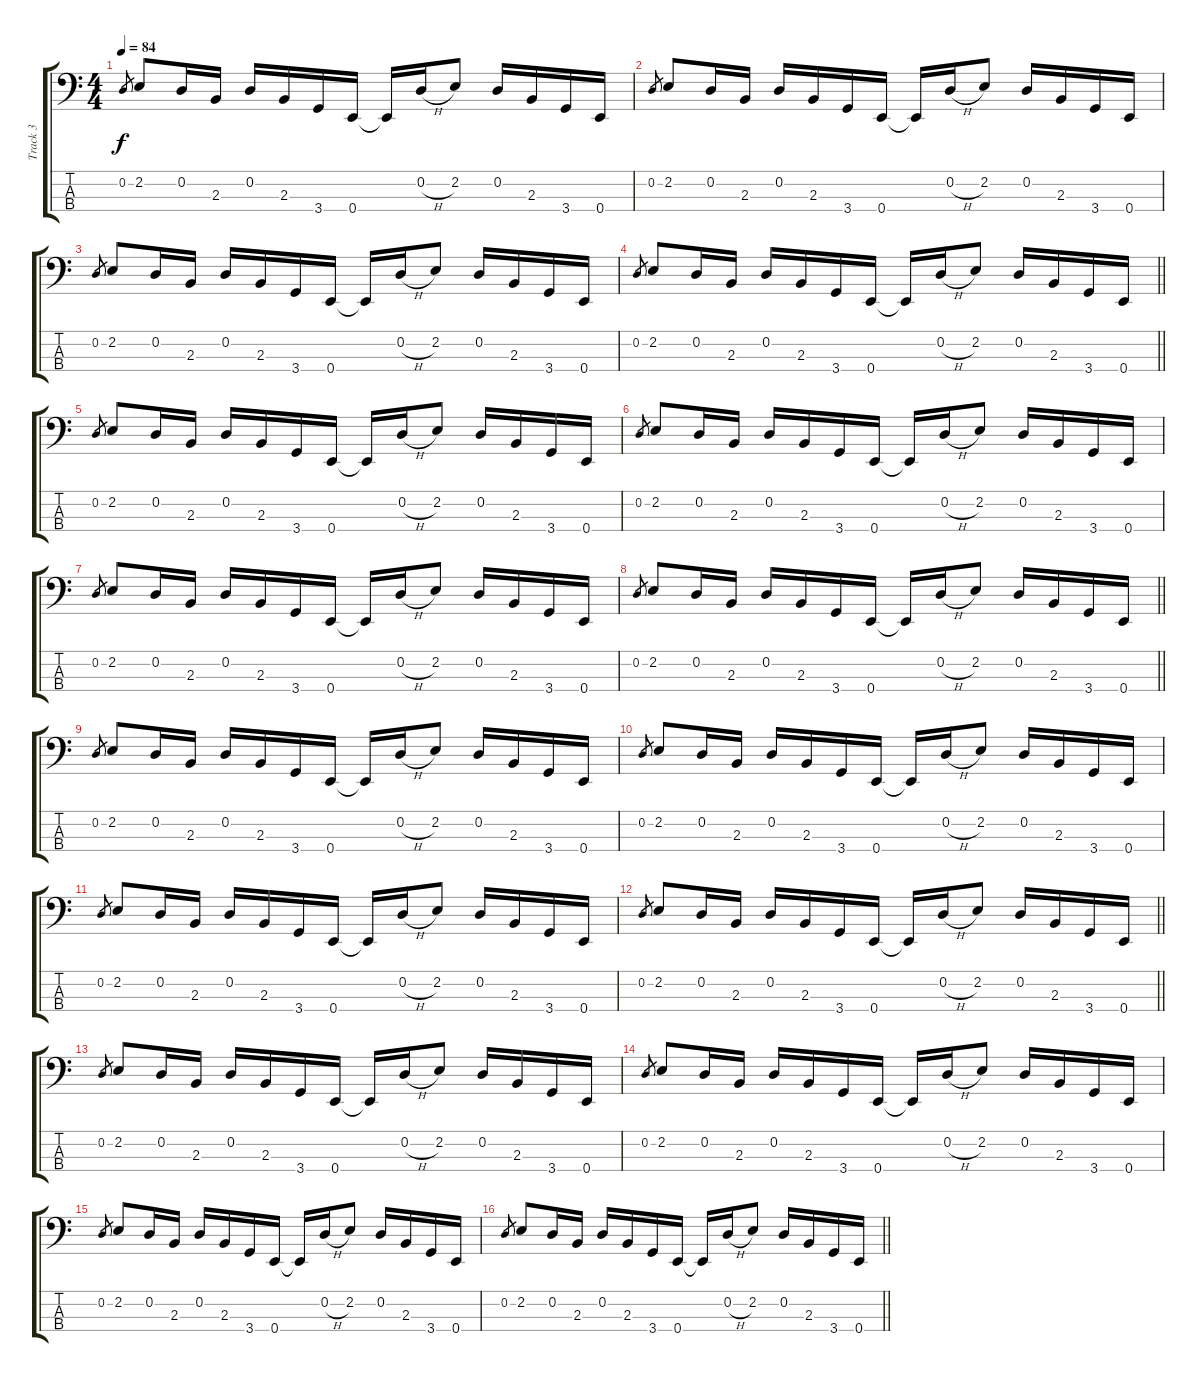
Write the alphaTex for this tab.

\track ("Track 3" "Track 3") {instrument electricbassfinger}
\staff {score tabs}
\tuning (G2 D2 A1 E1) {hide}
\ts (4 4)
\tempo 84
\clef f4
\ks c
0.2.8{gr dy f} 2.2.8 0.2.16 2.3.16 0.2.16 2.3.16 3.4.16 0.4.16 0.4{t}.16 0.2{h}.16 2.2.8 0.2.16 2.3.16 3.4.16 0.4.16 |
0.2.8{gr} 2.2.8 0.2.16 2.3.16 0.2.16 2.3.16 3.4.16 0.4.16 0.4{t}.16 0.2{h}.16 2.2.8 0.2.16 2.3.16 3.4.16 0.4.16 |
0.2.8{gr} 2.2.8 0.2.16 2.3.16 0.2.16 2.3.16 3.4.16 0.4.16 0.4{t}.16 0.2{h}.16 2.2.8 0.2.16 2.3.16 3.4.16 0.4.16 |
\barLineRight lightlight
0.2.8{gr} 2.2.8 0.2.16 2.3.16 0.2.16 2.3.16 3.4.16 0.4.16 0.4{t}.16 0.2{h}.16 2.2.8 0.2.16 2.3.16 3.4.16 0.4.16 |
0.2.8{gr} 2.2.8 0.2.16 2.3.16 0.2.16 2.3.16 3.4.16 0.4.16 0.4{t}.16 0.2{h}.16 2.2.8 0.2.16 2.3.16 3.4.16 0.4.16 |
0.2.8{gr} 2.2.8 0.2.16 2.3.16 0.2.16 2.3.16 3.4.16 0.4.16 0.4{t}.16 0.2{h}.16 2.2.8 0.2.16 2.3.16 3.4.16 0.4.16 |
0.2.8{gr} 2.2.8 0.2.16 2.3.16 0.2.16 2.3.16 3.4.16 0.4.16 0.4{t}.16 0.2{h}.16 2.2.8 0.2.16 2.3.16 3.4.16 0.4.16 |
\barLineRight lightlight
0.2.8{gr} 2.2.8 0.2.16 2.3.16 0.2.16 2.3.16 3.4.16 0.4.16 0.4{t}.16 0.2{h}.16 2.2.8 0.2.16 2.3.16 3.4.16 0.4.16 |
0.2.8{gr} 2.2.8 0.2.16 2.3.16 0.2.16 2.3.16 3.4.16 0.4.16 0.4{t}.16 0.2{h}.16 2.2.8 0.2.16 2.3.16 3.4.16 0.4.16 |
0.2.8{gr} 2.2.8 0.2.16 2.3.16 0.2.16 2.3.16 3.4.16 0.4.16 0.4{t}.16 0.2{h}.16 2.2.8 0.2.16 2.3.16 3.4.16 0.4.16 |
0.2.8{gr} 2.2.8 0.2.16 2.3.16 0.2.16 2.3.16 3.4.16 0.4.16 0.4{t}.16 0.2{h}.16 2.2.8 0.2.16 2.3.16 3.4.16 0.4.16 |
\barLineRight lightlight
0.2.8{gr} 2.2.8 0.2.16 2.3.16 0.2.16 2.3.16 3.4.16 0.4.16 0.4{t}.16 0.2{h}.16 2.2.8 0.2.16 2.3.16 3.4.16 0.4.16 |
0.2.8{gr} 2.2.8 0.2.16 2.3.16 0.2.16 2.3.16 3.4.16 0.4.16 0.4{t}.16 0.2{h}.16 2.2.8 0.2.16 2.3.16 3.4.16 0.4.16 |
0.2.8{gr} 2.2.8 0.2.16 2.3.16 0.2.16 2.3.16 3.4.16 0.4.16 0.4{t}.16 0.2{h}.16 2.2.8 0.2.16 2.3.16 3.4.16 0.4.16 |
0.2.8{gr} 2.2.8 0.2.16 2.3.16 0.2.16 2.3.16 3.4.16 0.4.16 0.4{t}.16 0.2{h}.16 2.2.8 0.2.16 2.3.16 3.4.16 0.4.16 |
\barLineRight lightlight
0.2.8{gr} 2.2.8 0.2.16 2.3.16 0.2.16 2.3.16 3.4.16 0.4.16 0.4{t}.16 0.2{h}.16 2.2.8 0.2.16 2.3.16 3.4.16 0.4.16
